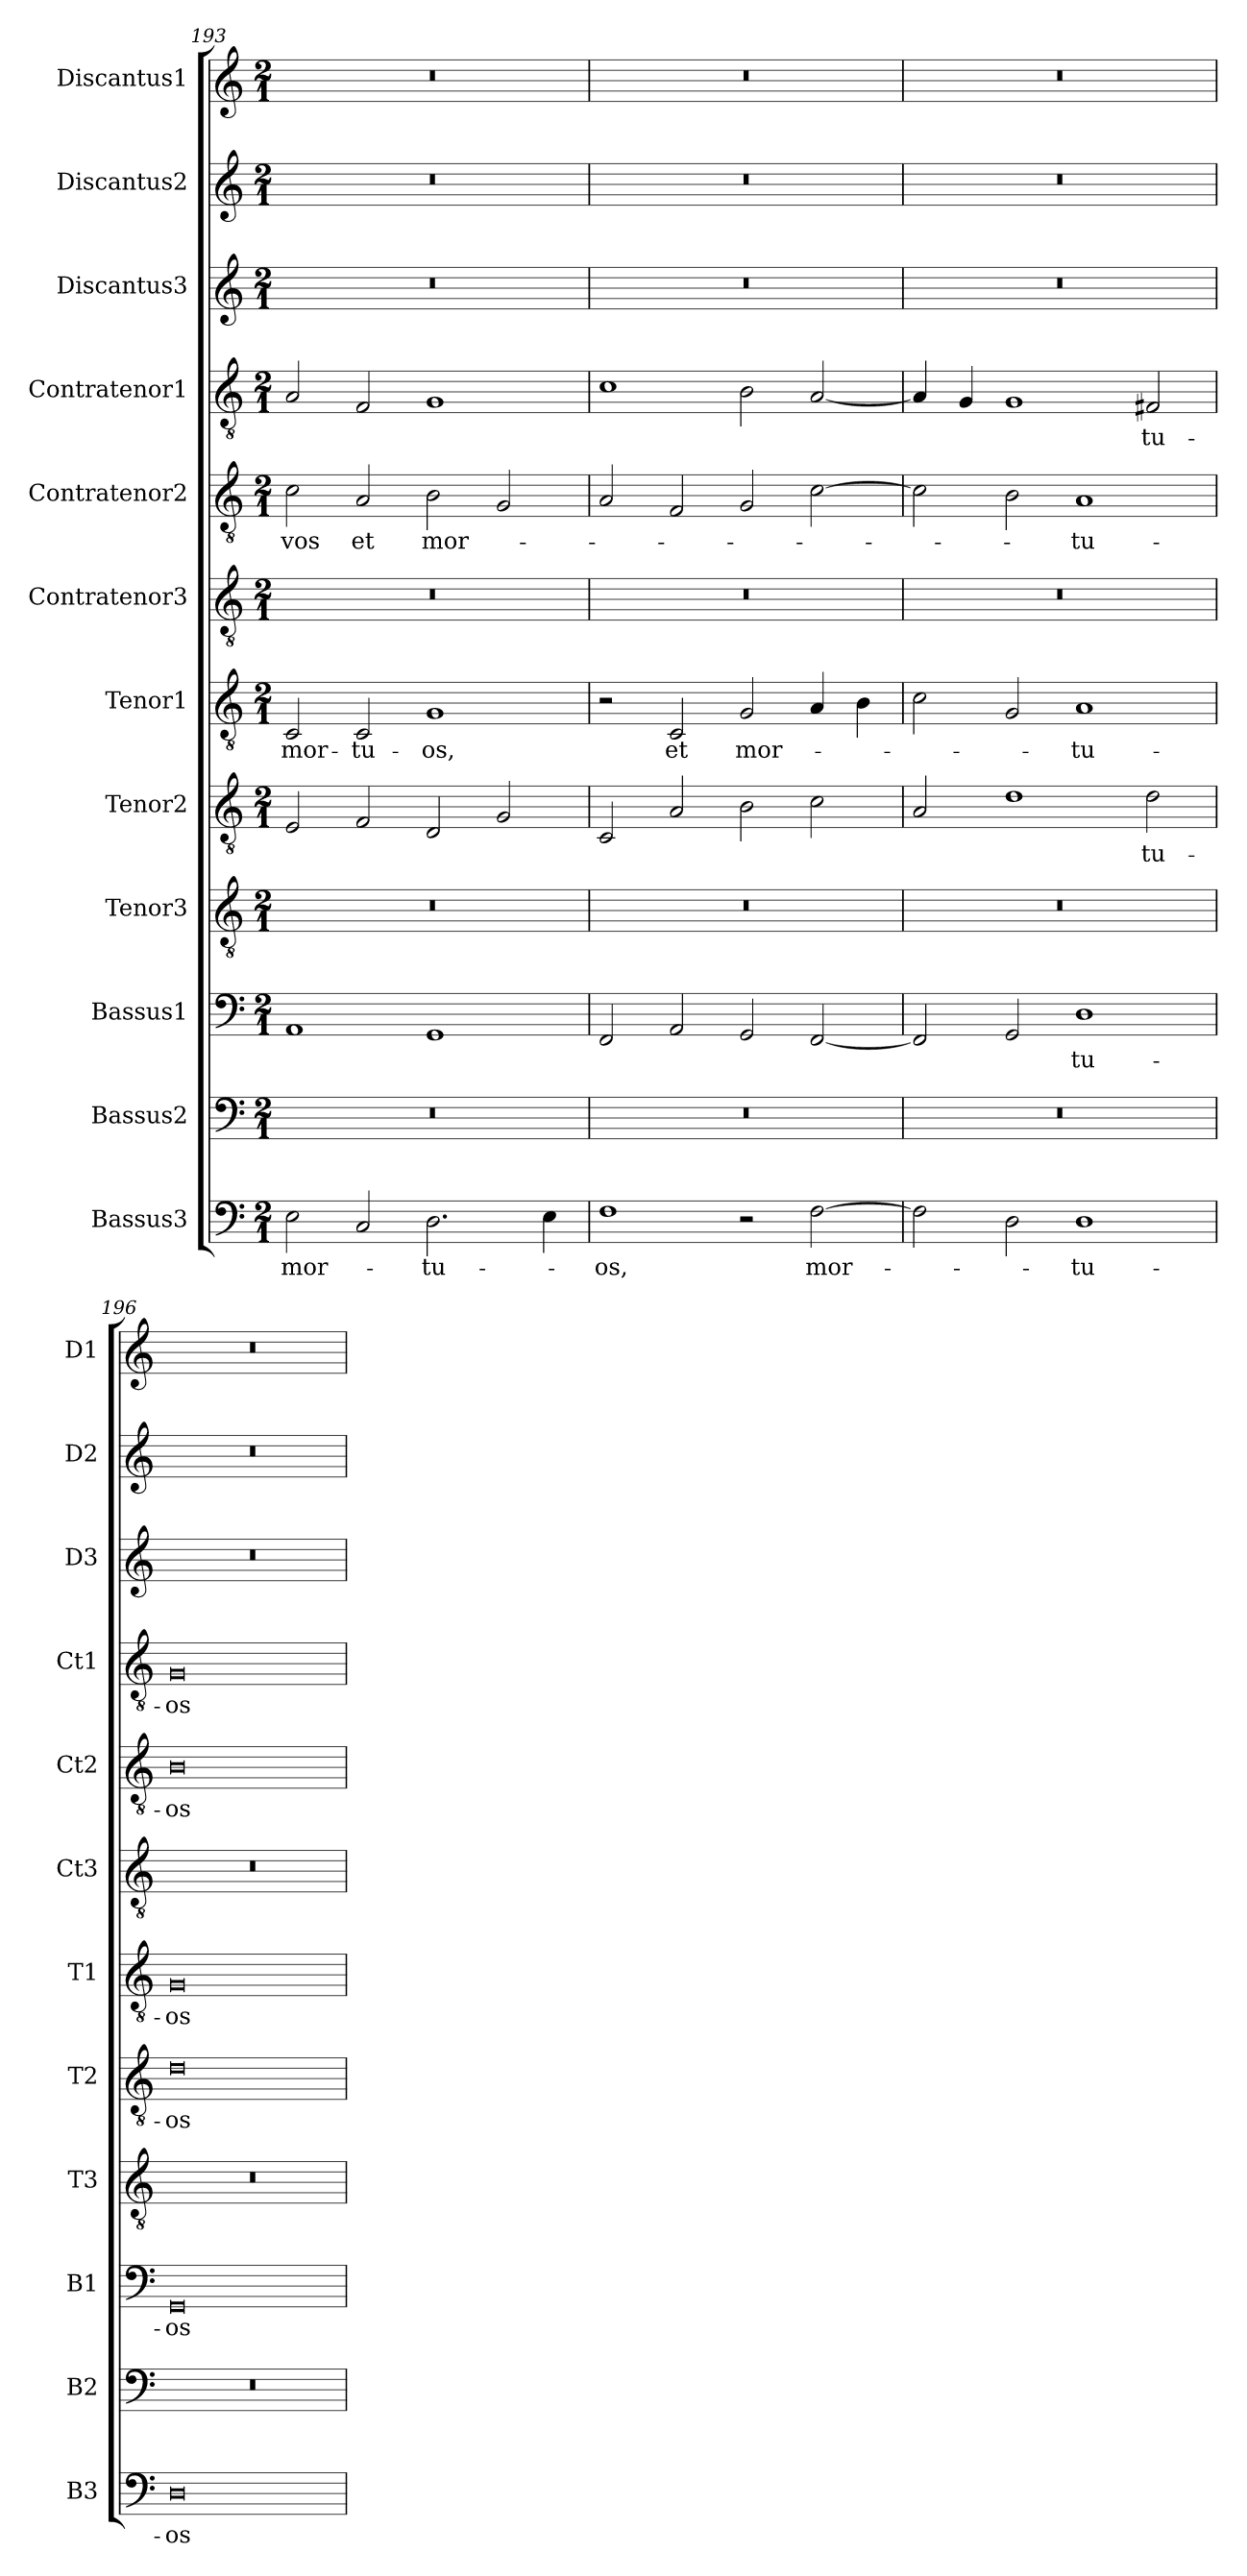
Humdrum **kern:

**kern	**text	**kern	**kern	**text	**kern	**kern	**text	**kern	**text	**kern	**kern	**text	**kern	**text	**kern	**kern	**kern
*part12	*part12	*part11	*part10	*part10	*part9	*part8	*part8	*part7	*part7	*part6	*part5	*part5	*part4	*part4	*part3	*part2	*part1
*staff12	*staff12	*staff11	*staff10	*staff10	*staff9	*staff8	*staff8	*staff7	*staff7	*staff6	*staff5	*staff5	*staff4	*staff4	*staff3	*staff2	*staff1
*I"Bassus3	*	*I"Bassus2	*I"Bassus1	*	*I"Tenor3	*I"Tenor2	*	*I"Tenor1	*	*I"Contratenor3	*I"Contratenor2	*	*I"Contratenor1	*	*I"Discantus3	*I"Discantus2	*I"Discantus1
*I'B3	*	*I'B2	*I'B1	*	*I'T3	*I'T2	*	*I'T1	*	*I'Ct3	*I'Ct2	*	*I'Ct1	*	*I'D3	*I'D2	*I'D1
*clefF4	*	*clefF4	*clefF4	*	*clefGv2	*clefGv2	*	*clefGv2	*	*clefGv2	*clefGv2	*	*clefGv2	*	*clefG2	*clefG2	*clefG2
*k[]	*	*k[]	*k[]	*	*k[]	*k[]	*	*k[]	*	*k[]	*k[]	*	*k[]	*	*k[]	*k[]	*k[]
*M2/1	*	*M2/1	*M2/1	*	*M2/1	*M2/1	*	*M2/1	*	*M2/1	*M2/1	*	*M2/1	*	*M2/1	*M2/1	*M2/1
=193	=193	=193	=193	=193	=193	=193	=193	=193	=193	=193	=193	=193	=193	=193	=193	=193	=193
2E\	mor-	0r	1AA/	.	0r	2E/	.	2C/	mor-	0r	2c\	-vos	2A/	.	0r	0r	0r
2C/	.	.	.	.	.	2F/	.	2C/	-tu-	.	2A/	et	2F/	.	.	.	.
2.D\	-tu-	.	1GG/	.	.	2D/	.	1G/	-os,	.	2B\	mor-	1G/	.	.	.	.
.	.	.	.	.	.	2G/	.	.	.	.	2G/	.	.	.	.	.	.
4E\	.	.	.	.	.	.	.	.	.	.	.	.	.	.	.	.	.
=194	=194	=194	=194	=194	=194	=194	=194	=194	=194	=194	=194	=194	=194	=194	=194	=194	=194
1F\	-os,	0r	2FF/	.	0r	2C/	.	2r	.	0r	2A/	.	1c\	.	0r	0r	0r
.	.	.	2AA/	.	.	2A/	.	2C/	et	.	2F/	.	.	.	.	.	.
2r	.	.	2GG/	.	.	2B\	.	2G/	mor-	.	2G/	.	2B\	.	.	.	.
[2F\	mor-	.	[2FF/	.	.	2c\	.	4A/	.	.	[2c\	.	[2A/	.	.	.	.
.	.	.	.	.	.	.	.	4B\	.	.	.	.	.	.	.	.	.
=195	=195	=195	=195	=195	=195	=195	=195	=195	=195	=195	=195	=195	=195	=195	=195	=195	=195
2F\]	.	0r	2FF/]	.	0r	2A/	.	2c\	.	0r	2c\]	.	4A/]	.	0r	0r	0r
.	.	.	.	.	.	.	.	.	.	.	.	.	4G/	.	.	.	.
2D\	.	.	2GG/	.	.	1d\	.	2G/	.	.	2B\	.	1G/	.	.	.	.
1D\	-tu-	.	1D\	-tu-	.	.	.	1A/	-tu-	.	1A/	-tu-	.	.	.	.	.
.	.	.	.	.	.	2d\	-tu-	.	.	.	.	.	2F#X/	-tu-	.	.	.
=196	=196	=196	=196	=196	=196	=196	=196	=196	=196	=196	=196	=196	=196	=196	=196	=196	=196
0D\	-os	0r	0GG/	-os	0r	0d\	-os	0G/	-os	0r	0B\	-os	0G/	-os	0r	0r	0r
=	=	=	=	=	=	=	=	=	=	=	=	=	=	=	=	=	=
*-	*-	*-	*-	*-	*-	*-	*-	*-	*-	*-	*-	*-	*-	*-	*-	*-	*-
